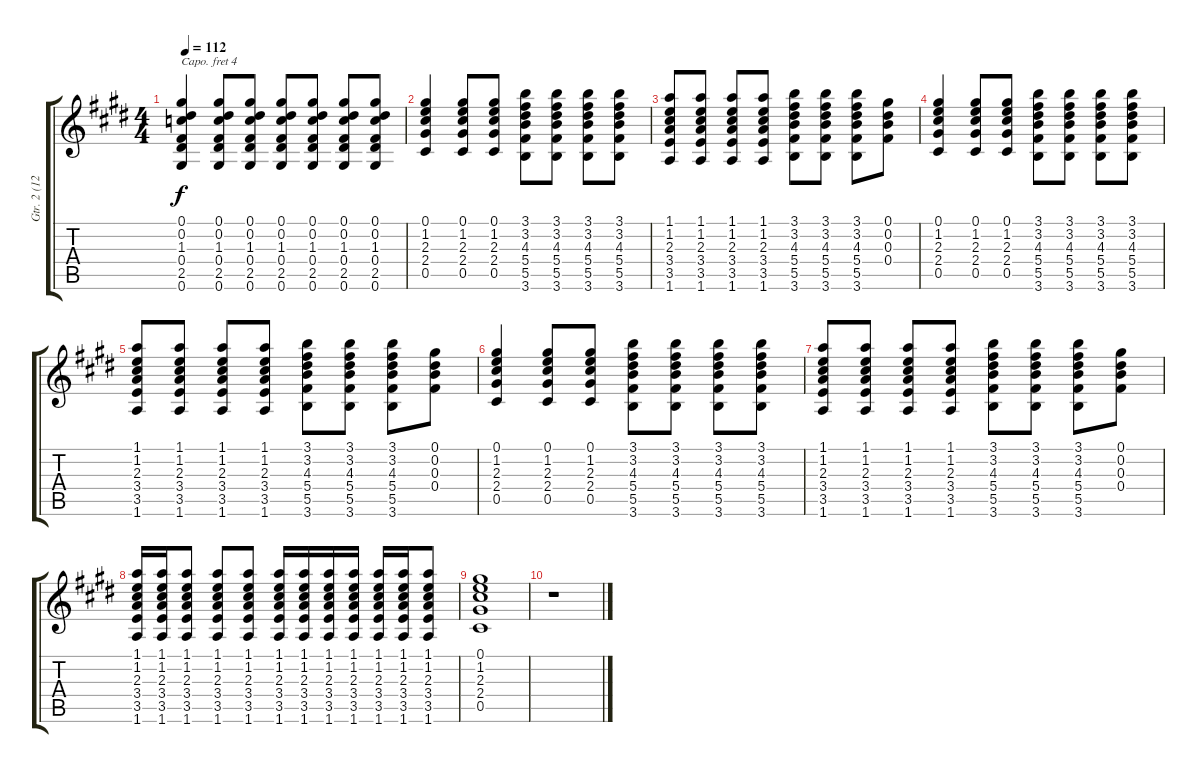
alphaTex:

\track ("Gtr. 2 (12-string acous.)" "Gtr. 2 (12") {instrument acousticguitarsteel}
\staff {score tabs}
\capo 4
\tuning (E4 B3 G3 D3 A2 E2) {hide}
\ts (4 4)
\tempo 112
\clef g2
\ks e
(0.1 0.2 1.3 0.4 2.5 0.6).4{dy f} (0.1 0.2 1.3 0.4 2.5 0.6).8 (0.1 0.2 1.3 0.4 2.5 0.6).8 (0.1 0.2 1.3 0.4 2.5 0.6).8 (0.1 0.2 1.3 0.4 2.5 0.6).8 (0.1 0.2 1.3 0.4 2.5 0.6).8 (0.1 0.2 1.3 0.4 2.5 0.6).8 |
(0.1 1.2 2.3 2.4 0.5).4 (0.1 1.2 2.3 2.4 0.5).8 (0.1 1.2 2.3 2.4 0.5).8 (3.1 3.2 4.3 5.4 5.5 3.6).8 (3.1 3.2 4.3 5.4 5.5 3.6).8 (3.1 3.2 4.3 5.4 5.5 3.6).8 (3.1 3.2 4.3 5.4 5.5 3.6).8 |
(1.1 1.2 2.3 3.4 3.5 1.6).8 (1.1 1.2 2.3 3.4 3.5 1.6).8 (1.1 1.2 2.3 3.4 3.5 1.6).8 (1.1 1.2 2.3 3.4 3.5 1.6).8 (3.1 3.2 4.3 5.4 5.5 3.6).8 (3.1 3.2 4.3 5.4 5.5 3.6).8 (3.1 3.2 4.3 5.4 5.5 3.6).8 (0.1 0.2 0.3 0.4).8 |
(0.1 1.2 2.3 2.4 0.5).4 (0.1 1.2 2.3 2.4 0.5).8 (0.1 1.2 2.3 2.4 0.5).8 (3.1 3.2 4.3 5.4 5.5 3.6).8 (3.1 3.2 4.3 5.4 5.5 3.6).8 (3.1 3.2 4.3 5.4 5.5 3.6).8 (3.1 3.2 4.3 5.4 5.5 3.6).8 |
(1.1 1.2 2.3 3.4 3.5 1.6).8 (1.1 1.2 2.3 3.4 3.5 1.6).8 (1.1 1.2 2.3 3.4 3.5 1.6).8 (1.1 1.2 2.3 3.4 3.5 1.6).8 (3.1 3.2 4.3 5.4 5.5 3.6).8 (3.1 3.2 4.3 5.4 5.5 3.6).8 (3.1 3.2 4.3 5.4 5.5 3.6).8 (0.1 0.2 0.3 0.4).8 |
(0.1 1.2 2.3 2.4 0.5).4 (0.1 1.2 2.3 2.4 0.5).8 (0.1 1.2 2.3 2.4 0.5).8 (3.1 3.2 4.3 5.4 5.5 3.6).8 (3.1 3.2 4.3 5.4 5.5 3.6).8 (3.1 3.2 4.3 5.4 5.5 3.6).8 (3.1 3.2 4.3 5.4 5.5 3.6).8 |
(1.1 1.2 2.3 3.4 3.5 1.6).8 (1.1 1.2 2.3 3.4 3.5 1.6).8 (1.1 1.2 2.3 3.4 3.5 1.6).8 (1.1 1.2 2.3 3.4 3.5 1.6).8 (3.1 3.2 4.3 5.4 5.5 3.6).8 (3.1 3.2 4.3 5.4 5.5 3.6).8 (3.1 3.2 4.3 5.4 5.5 3.6).8 (0.1 0.2 0.3 0.4).8 |
(1.1 1.2 2.3 3.4 3.5 1.6).16 (1.1 1.2 2.3 3.4 3.5 1.6).16 (1.1 1.2 2.3 3.4 3.5 1.6).8 (1.1 1.2 2.3 3.4 3.5 1.6).8 (1.1 1.2 2.3 3.4 3.5 1.6).8 (1.1 1.2 2.3 3.4 3.5 1.6).16 (1.1 1.2 2.3 3.4 3.5 1.6).16 (1.1 1.2 2.3 3.4 3.5 1.6).16 (1.1 1.2 2.3 3.4 3.5 1.6).16 (1.1 1.2 2.3 3.4 3.5 1.6).16 (1.1 1.2 2.3 3.4 3.5 1.6).16 (1.1 1.2 2.3 3.4 3.5 1.6).8 |
(0.1 1.2 2.3 2.4 0.5).1 |
r.1
